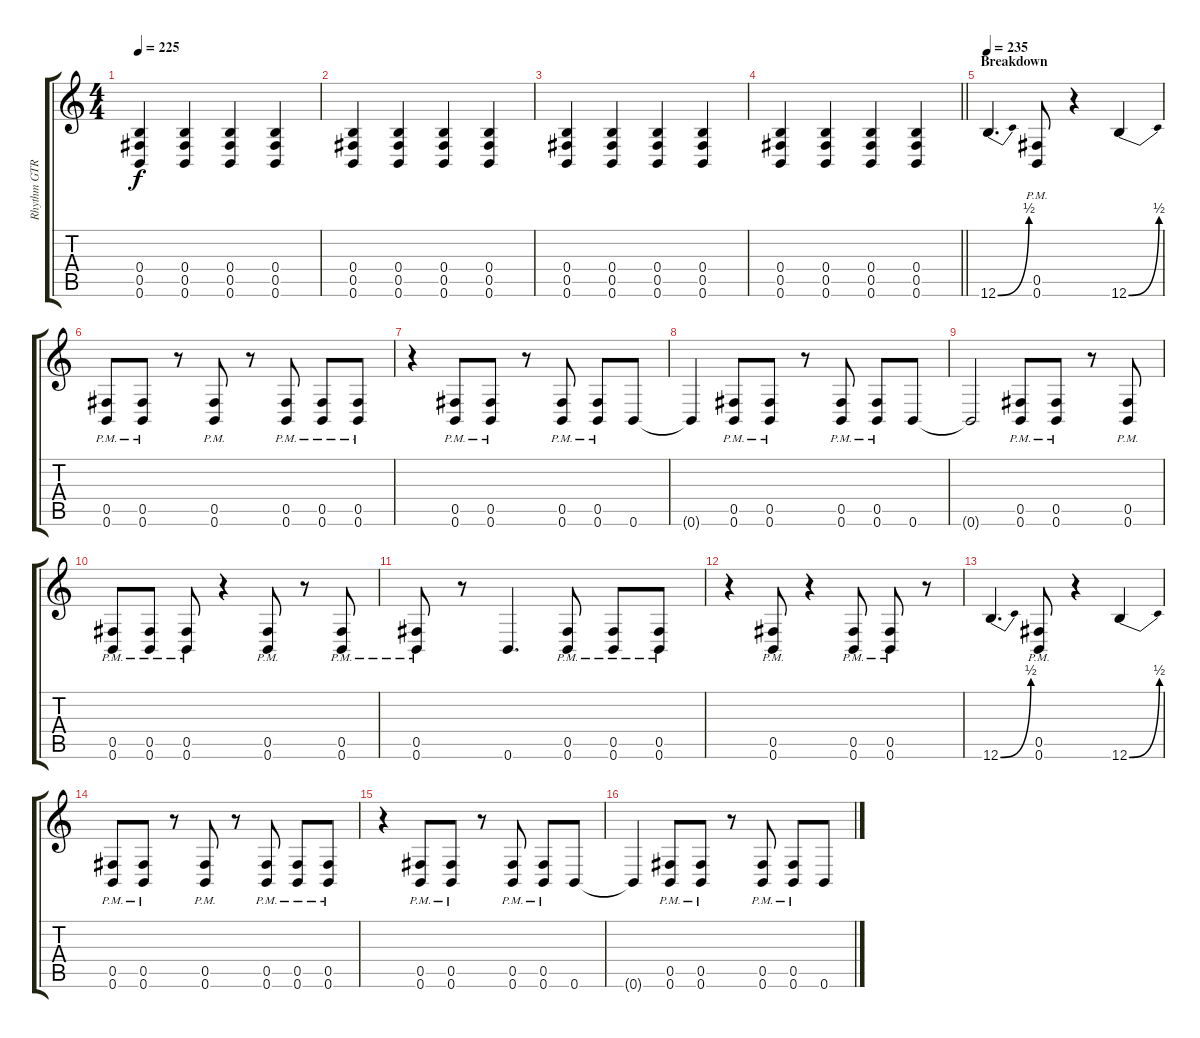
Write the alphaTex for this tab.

\track ("Rhythm GTR R" "Rhythm GTR") {instrument overdrivenguitar}
\staff {score tabs}
\tuning (Db4 Ab3 E3 B2 Gb2 B1) {hide}
\ts (4 4)
\tempo 225
\clef g2
\ks c
(0.4 0.5 0.6).4{dy f} (0.4 0.5 0.6).4 (0.4 0.5 0.6).4 (0.4 0.5 0.6).4 |
(0.4 0.5 0.6).4 (0.4 0.5 0.6).4 (0.4 0.5 0.6).4 (0.4 0.5 0.6).4 |
(0.4 0.5 0.6).4 (0.4 0.5 0.6).4 (0.4 0.5 0.6).4 (0.4 0.5 0.6).4 |
\barLineRight lightlight
(0.4 0.5 0.6).4 (0.4 0.5 0.6).4 (0.4 0.5 0.6).4 (0.4 0.5 0.6).4 |
\section ("" "Breakdown")
\tempo 235
12.6{be (bend 0 0 60 2)}.4{d} (0.5{pm} 0.6{pm}).8 r.4 12.6{be (bend 0 0 60 2)}.4 |
(0.5{pm} 0.6{pm}).8 (0.5{pm} 0.6{pm}).8 r.8 (0.5{pm} 0.6{pm}).8 r.8 (0.5{pm} 0.6{pm}).8 (0.5{pm} 0.6{pm}).8 (0.5{pm} 0.6{pm}).8 |
r.4 (0.5{pm} 0.6{pm}).8 (0.5{pm} 0.6{pm}).8 r.8 (0.5{pm} 0.6{pm}).8 (0.5{pm} 0.6{pm}).8 0.6.8 |
0.6{t}.4 (0.5{pm} 0.6{pm}).8 (0.5{pm} 0.6{pm}).8 r.8 (0.5{pm} 0.6{pm}).8 (0.5{pm} 0.6{pm}).8 0.6.8 |
0.6{t}.2 (0.5{pm} 0.6{pm}).8 (0.5{pm} 0.6{pm}).8 r.8 (0.5{pm} 0.6{pm}).8 |
(0.5{pm} 0.6{pm}).8 (0.5{pm} 0.6{pm}).8 (0.5{pm} 0.6{pm}).8 r.4 (0.5{pm} 0.6{pm}).8 r.8 (0.5{pm} 0.6{pm}).8 |
(0.5{pm} 0.6{pm}).8 r.8 0.6.4{d} (0.5{pm} 0.6{pm}).8 (0.5{pm} 0.6{pm}).8 (0.5{pm} 0.6{pm}).8 |
r.4 (0.5{pm} 0.6{pm}).8 r.4 (0.5{pm} 0.6{pm}).8 (0.5{pm} 0.6{pm}).8 r.8 |
12.6{be (bend 0 0 60 2)}.4{d} (0.5{pm} 0.6{pm}).8 r.4 12.6{be (bend 0 0 60 2)}.4 |
(0.5{pm} 0.6{pm}).8 (0.5{pm} 0.6{pm}).8 r.8 (0.5{pm} 0.6{pm}).8 r.8 (0.5{pm} 0.6{pm}).8 (0.5{pm} 0.6{pm}).8 (0.5{pm} 0.6{pm}).8 |
r.4 (0.5{pm} 0.6{pm}).8 (0.5{pm} 0.6{pm}).8 r.8 (0.5{pm} 0.6{pm}).8 (0.5{pm} 0.6{pm}).8 0.6.8 |
0.6{t}.4 (0.5{pm} 0.6{pm}).8 (0.5{pm} 0.6{pm}).8 r.8 (0.5{pm} 0.6{pm}).8 (0.5{pm} 0.6{pm}).8 0.6.8
